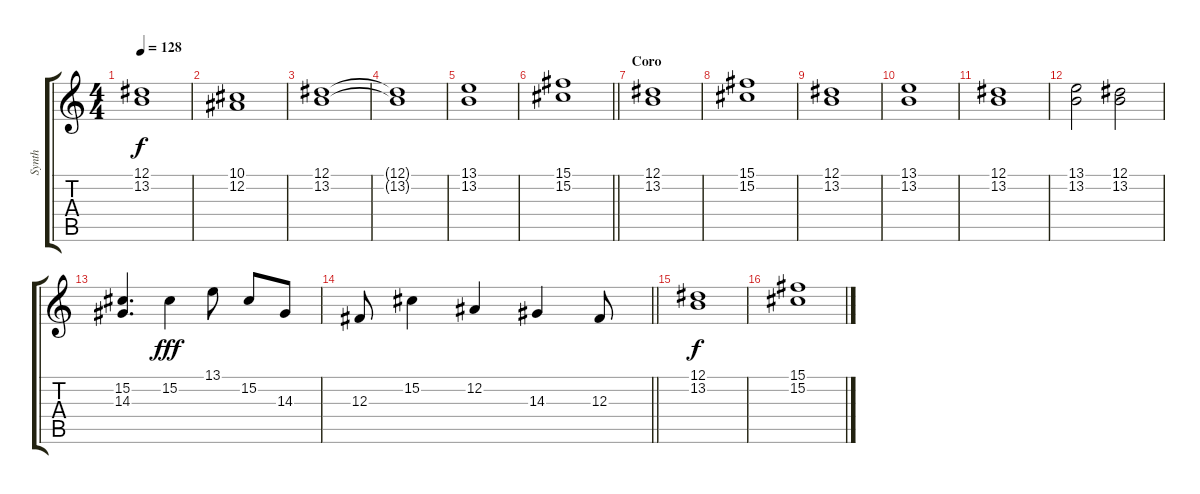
\track ("Synth" "Synth") {instrument rockorgan}
\staff {score tabs}
\tuning (Eb4 Bb3 Gb3 Db3 Ab2 Eb2) {hide}
\ts (4 4)
\tempo 128
\clef g2
\ks c
(12.1{t} 13.2{t}).1{dy f} |
(10.1 12.2).1 |
(12.1 13.2).1 |
(12.1{t} 13.2{t}).1 |
(13.1 13.2).1 |
\barLineRight lightlight
(15.1 15.2).1 |
\section ("" "Coro")
(12.1 13.2).1 |
(15.1 15.2).1 |
(12.1 13.2).1 |
(13.1 13.2).1 |
(12.1 13.2).1 |
(13.1 13.2).2 (12.1 13.2).2 |
(15.2 14.3).4{d} 15.2.4{dy fff} 13.1.8 15.2.8 14.3.8 |
\barLineRight lightlight
12.3.8 15.2.4 12.2.4 14.3.4 12.3.8 |
(12.1 13.2).1{dy f} |
(15.1 15.2).1
